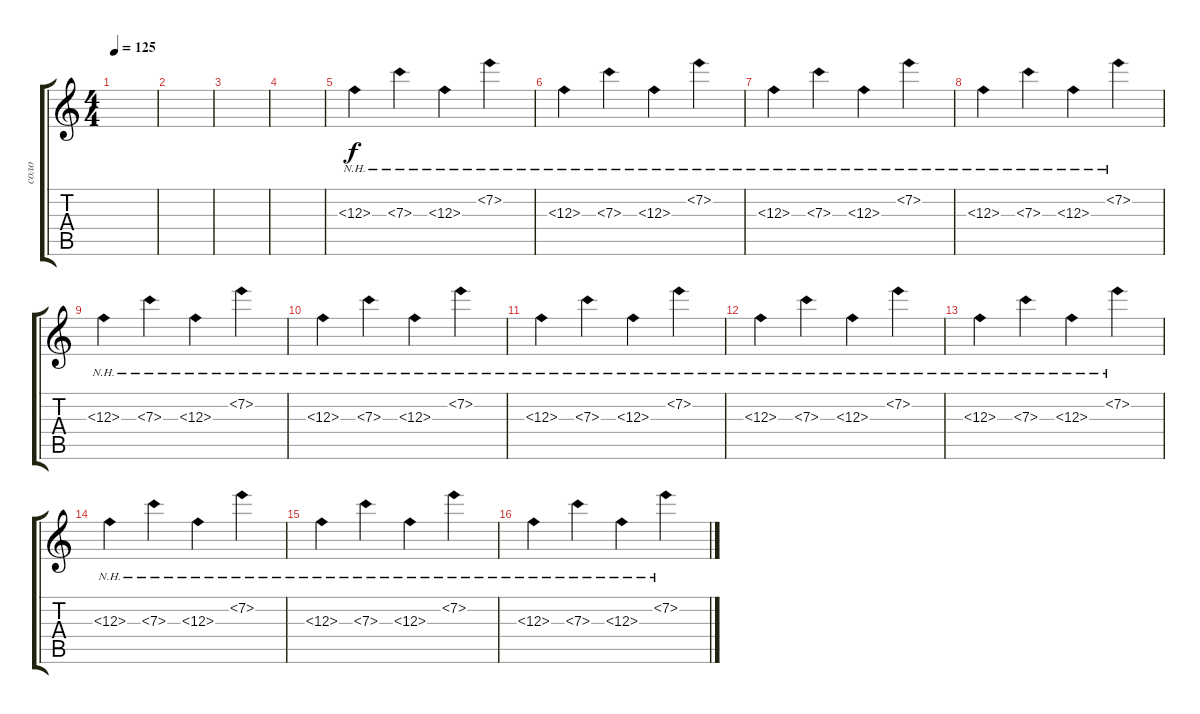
\track ("соло" "соло") {instrument acousticguitarsteel}
\staff {score tabs}
\tuning (D4 A3 F3 C3 G2 C2) {hide}
\ts (4 4)
\tempo 125
\clef g2
\ks c
|
|
|
|
12.3{nh}.4 7.3{nh}.4 12.3{nh}.4 7.2{nh}.4 |
12.3{nh}.4 7.3{nh}.4 12.3{nh}.4 7.2{nh}.4 |
12.3{nh}.4 7.3{nh}.4 12.3{nh}.4 7.2{nh}.4 |
12.3{nh}.4 7.3{nh}.4 12.3{nh}.4 7.2{nh}.4 |
12.3{nh}.4 7.3{nh}.4 12.3{nh}.4 7.2{nh}.4 |
12.3{nh}.4 7.3{nh}.4 12.3{nh}.4 7.2{nh}.4 |
12.3{nh}.4 7.3{nh}.4 12.3{nh}.4 7.2{nh}.4 |
12.3{nh}.4 7.3{nh}.4 12.3{nh}.4 7.2{nh}.4 |
12.3{nh}.4 7.3{nh}.4 12.3{nh}.4 7.2{nh}.4 |
12.3{nh}.4 7.3{nh}.4 12.3{nh}.4 7.2{nh}.4 |
12.3{nh}.4 7.3{nh}.4 12.3{nh}.4 7.2{nh}.4 |
12.3{nh}.4 7.3{nh}.4 12.3{nh}.4 7.2{nh}.4
